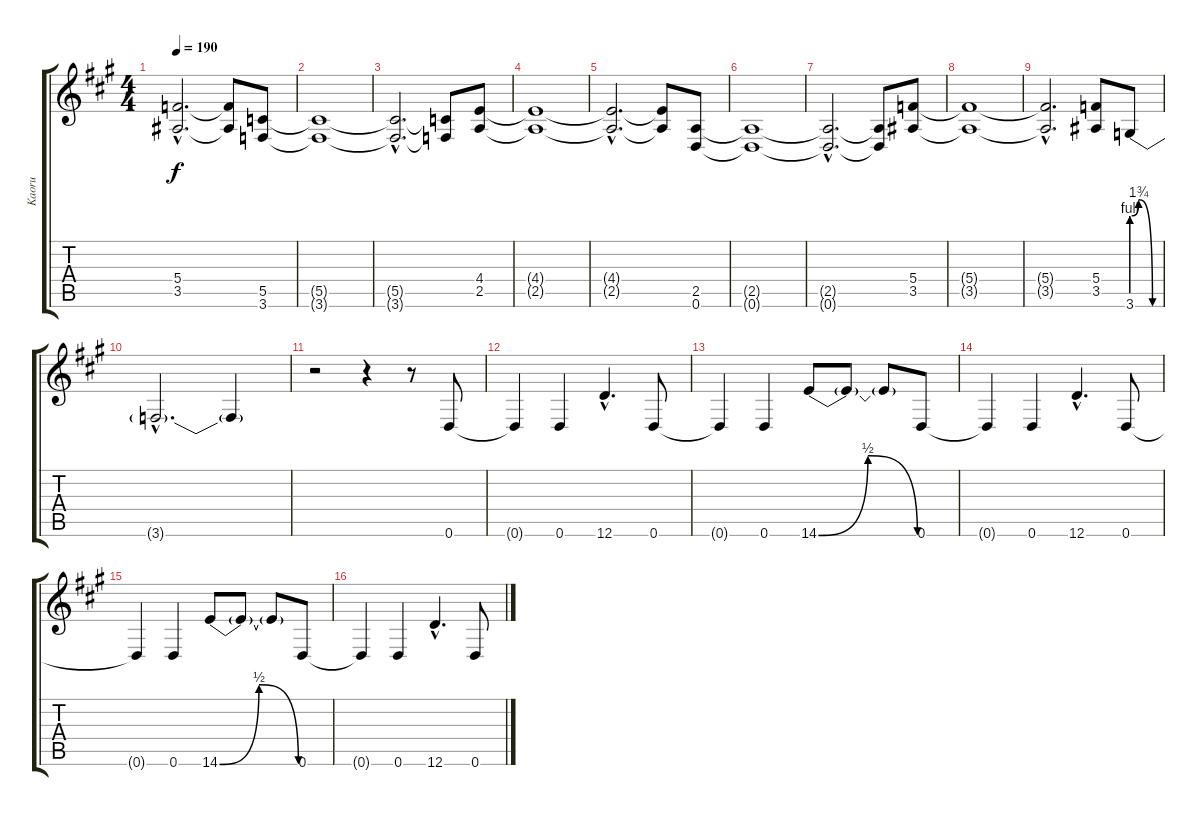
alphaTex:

\track ("Kaoru" "Kaoru") {instrument distortionguitar}
\staff {score tabs}
\tuning (D4 A3 F3 C3 G2 D2) {hide}
\ts (4 4)
\tempo 190
\clef g2
\ks a
(5.4{hac t} 3.5{hac t}).2{d dy f} (5.4{t} 3.5{t}).8 (5.5 3.6).8 |
(5.5{t} 3.6{t}).1 |
(5.5{hac t} 3.6{hac t}).2{d} (5.5{t} 3.6{t}).8 (4.4 2.5).8 |
(4.4{t} 2.5{t}).1 |
(4.4{hac t} 2.5{hac t}).2{d} (4.4{t} 2.5{t}).8 (2.5 0.6).8 |
(2.5{t} 0.6{t}).1 |
(2.5{hac t} 0.6{hac t}).2{d} (2.5{t} 0.6{t}).8 (5.4 3.5).8 |
(5.4{t} 3.5{t}).1 |
(5.4{hac t} 3.5{hac t}).2{d} (5.4 3.5).8 3.6{be (custom 0 4 15 7 45 0 60 0)}.8 |
3.6{hac t}.2{d} 3.6{t}.4 |
r.2 r.4 r.8 0.6.8 |
0.6{t}.4 0.6.4 12.6{hac}.4{d} 0.6.8 |
0.6{t}.4 0.6.4 14.6{be (bendrelease 0 0 30 2 30 2 60 0)}.8 14.6{t}.8 14.6{t}.8 0.6.8 |
0.6{t}.4 0.6.4 12.6{hac}.4{d} 0.6.8 |
0.6{t}.4 0.6.4 14.6{be (bendrelease 0 0 30 2 30 2 60 0)}.8 14.6{t}.8 14.6{t}.8 0.6.8 |
0.6{t}.4 0.6.4 12.6{hac}.4{d} 0.6.8
